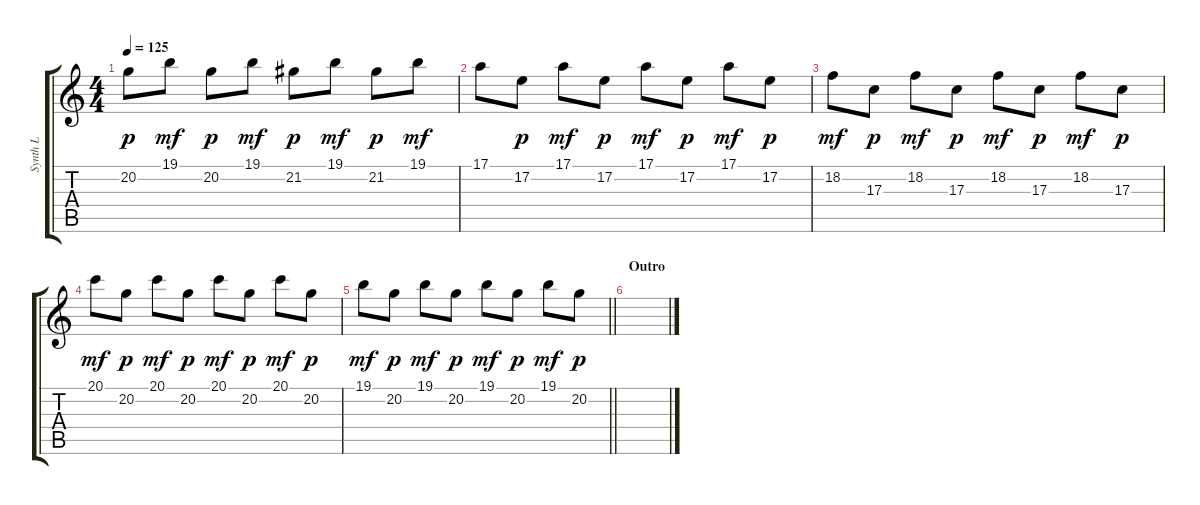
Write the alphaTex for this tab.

\track ("Synth L" "Synth L") {instrument stringensemble1}
\staff {score tabs}
\tuning (E4 B3 G3 D3 A2 E2) {hide}
\ts (4 4)
\tempo 125
\clef g2
\ks c
20.2.8{dy p} 19.1.8{dy mf} 20.2.8{dy p} 19.1.8{dy mf} 21.2.8{dy p} 19.1.8{dy mf} 21.2.8{dy p} 19.1.8{dy mf} |
17.1.8 17.2.8{dy p} 17.1.8{dy mf} 17.2.8{dy p} 17.1.8{dy mf} 17.2.8{dy p} 17.1.8{dy mf} 17.2.8{dy p} |
18.2.8{dy mf} 17.3.8{dy p} 18.2.8{dy mf} 17.3.8{dy p} 18.2.8{dy mf} 17.3.8{dy p} 18.2.8{dy mf} 17.3.8{dy p} |
20.1.8{dy mf} 20.2.8{dy p} 20.1.8{dy mf} 20.2.8{dy p} 20.1.8{dy mf} 20.2.8{dy p} 20.1.8{dy mf} 20.2.8{dy p} |
\barLineRight lightlight
19.1.8{dy mf} 20.2.8{dy p} 19.1.8{dy mf} 20.2.8{dy p} 19.1.8{dy mf} 20.2.8{dy p} 19.1.8{dy mf} 20.2.8{dy p} |
\section ("" "Outro")
